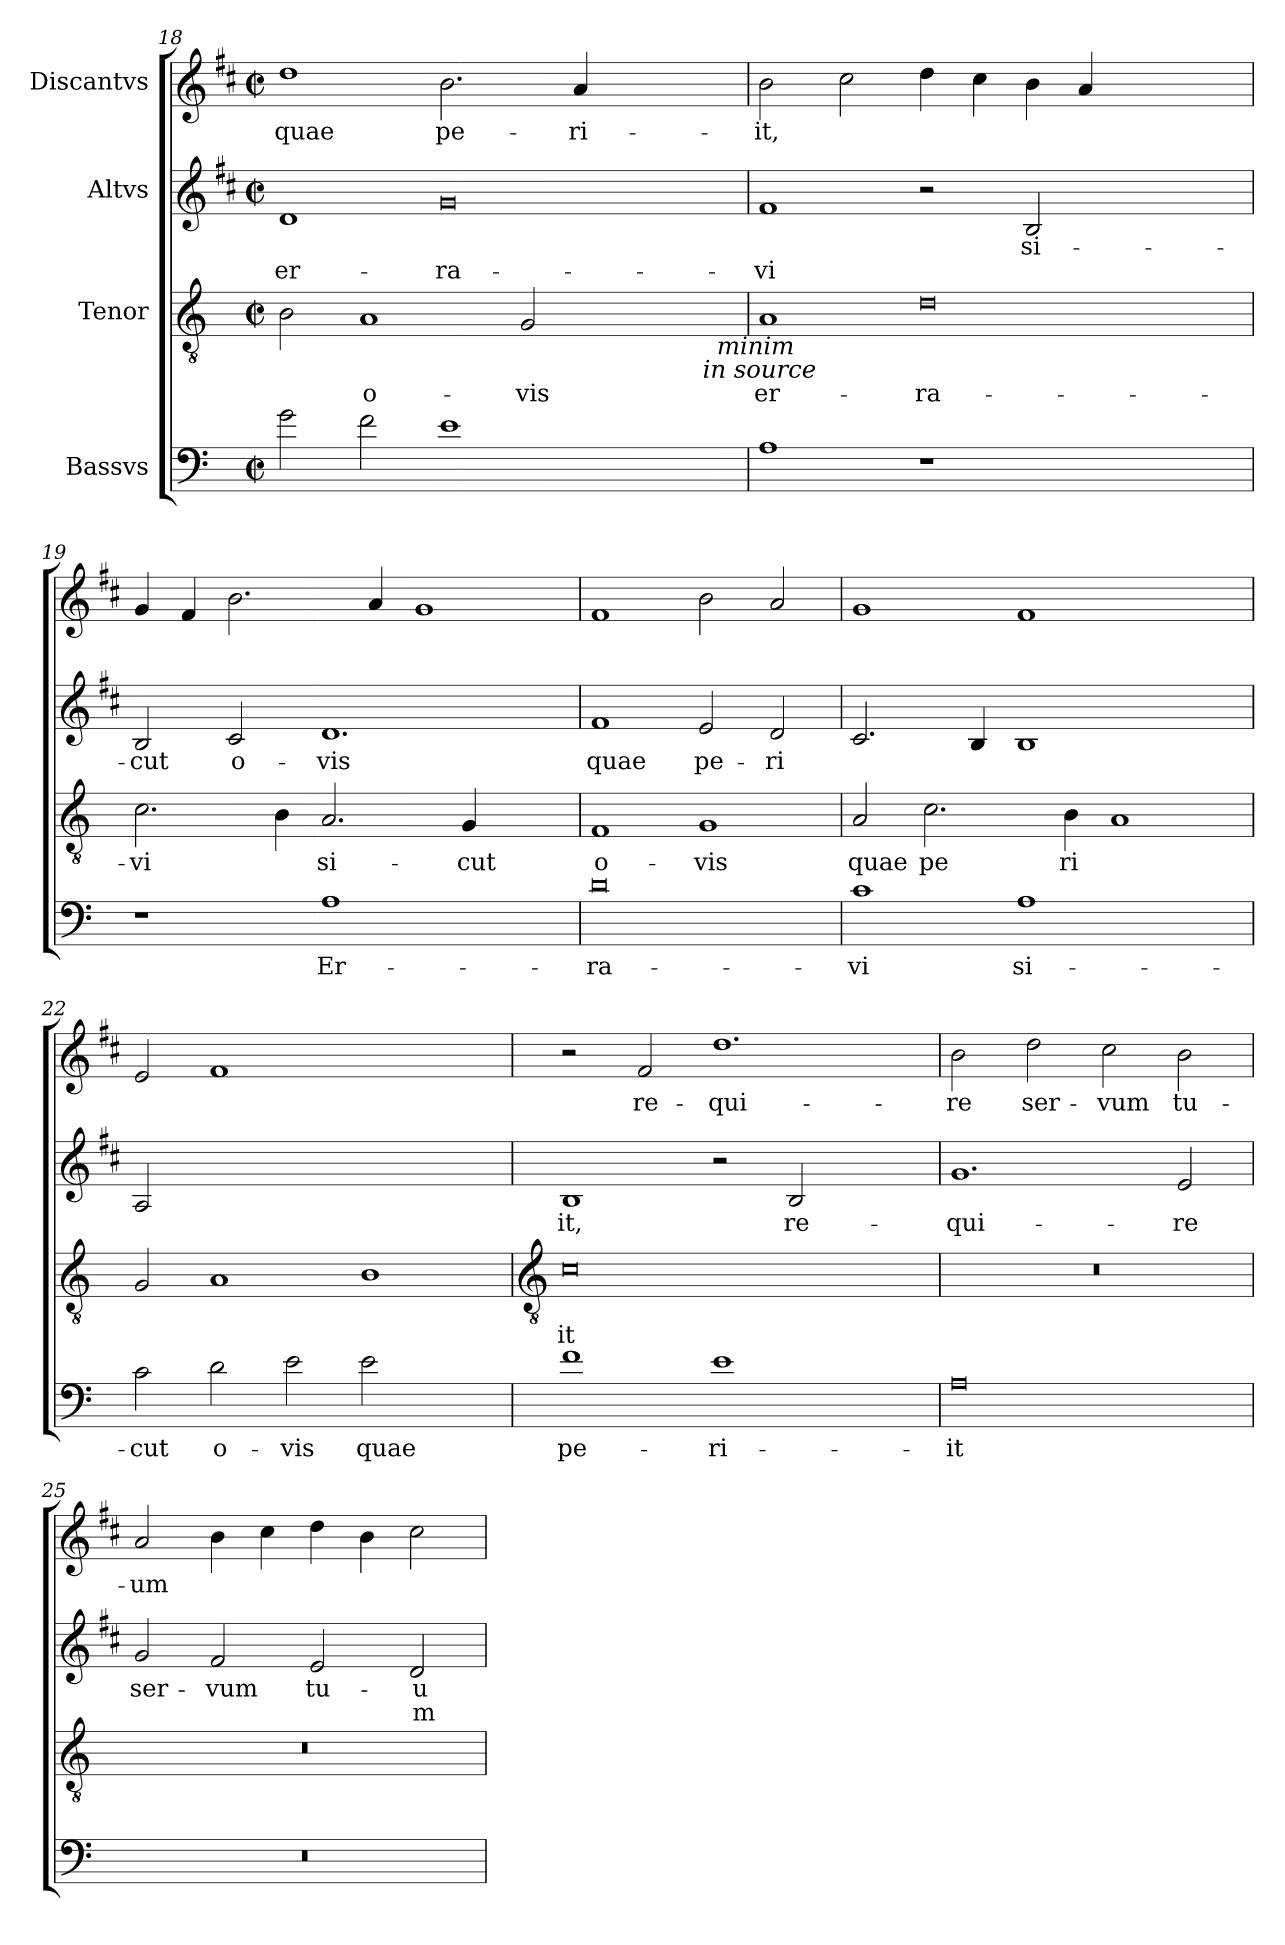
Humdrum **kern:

**kern	**text	**kern	**text	**kern	**text	**text	**kern	**text
*part4	*part4	*part3	*part3	*part2	*part2	*part2	*part1	*part1
*staff4	*staff4	*staff3	*staff3	*staff2	*staff2	*staff2	*staff1	*staff1
*I"Bassvs	*	*I"Tenor	*	*I"Altvs	*	*	*I"Discantvs	*
!!LO:LB:g=z
*clefF4	*	*clefGv2	*	*clefG2	*	*	*clefG2	*
*ITrd8c14	*	*	*	*ITrd1c2	*	*	*ITrd1c2	*
*k[]	*	*k[]	*	*k[]	*	*	*k[]	*
*C:	*	*C:	*	*C:	*	*	*C:	*
*M4/2	*	*M4/2	*	*M4/2	*	*	*M4/2	*
*met(c|)	*	*met(c|)	*	*met(c|)	*	*	*met(c|)	*
=18	=18	=18	=18	=18	=18	=18	=18	=18
!	!	!	!	!	!	!LO:LY:b	!	!LO:LY:b
2G	.	2B	.	1c	.	er-	1cc	quae
!	!	!	!LO:LY:b	!	!	!	!	!
2F	.	1A	o-	.	.	.	.	.
!	!	!	!	!	!	!LO:LY:b	!	!LO:LY:b
1E	.	.	.	0f	.	-ra-	2.a	pe-
!	!	!	!LO:LY:b	!	!	!	!	!
.	.	2G	-vis	.	.	.	.	.
!	!	!	!	!	!	!	!	!LO:LY:b
.	.	.	.	.	.	.	4g	-ri-
1ryy	.	1ryy	.	.	.	.	1ryy	.
=18A	=18A	=18A	=18A	=18A	=18A	=18A	=18A	=18A
!	!	!LO:TX:b:i:cj:t=minim \nin source	!	!	!	!	!	!
!	!	!	!LO:LY:b	!	!	!LO:LY:b	!	!LO:LY:b
1AA	.	1A	er-	1e	.	-vi	2a	-it,
.	.	.	.	.	.	.	2b	.
!	!	!	!LO:LY:b	!	!	!	!	!
1r	.	0d	-ra-	2r	.	.	4cc	.
.	.	.	.	.	.	.	4b	.
!	!	!	!	!	!LO:LY:b	!	!	!
.	.	.	.	2A	si-	.	4a	.
.	.	.	.	.	.	.	4g	.
1ryy	.	.	.	1ryy	.	.	1ryy	.
=19A	=19A	=19A	=19A	=19A	=19A	=19A	=19A	=19A
!	!	!	!LO:LY:b	!	!LO:LY:b	!	!	!
1r	.	2.c	-vi	2A	-cut	.	4f	.
.	.	.	.	.	.	.	4e	.
!	!	!	!	!	!LO:LY:b	!	!	!
.	.	.	.	2B	o-	.	2.a	.
.	.	4B	.	.	.	.	.	.
!	!LO:LY:b	!	!LO:LY:b	!	!LO:LY:b	!	!	!
1AA	Er-	2.A	si-	1.c	-vis	.	.	.
.	.	.	.	.	.	.	4g	.
.	.	.	.	.	.	.	1f	.
!	!	!	!LO:LY:b	!	!	!	!	!
.	.	4G	-cut	.	.	.	.	.
2ryy	.	2ryy	.	.	.	.	.	.
=20A	=20A	=20A	=20A	=20A	=20A	=20A	=20A	=20A
!	!LO:LY:b	!	!LO:LY:b	!	!LO:LY:b	!	!	!
0D	-ra-	1F	o-	1e	quae	.	1e	.
!	!	!	!LO:LY:b	!	!LO:LY:b	!	!	!
.	.	1G	-vis	2d	pe-	.	2a	.
!	!	!	!	!	!LO:LY:b	!	!	!
.	.	.	.	2c	-ri	.	2g	.
=21A	=21A	=21A	=21A	=21A	=21A	=21A	=21A	=21A
!	!LO:LY:b	!	!LO:LY:b	!	!	!	!	!
1C	-vi	2A	quae	2.B	.	.	1f	.
!	!	!	!LO:LY:b	!	!	!	!	!
.	.	2.c	pe	.	.	.	.	.
.	.	.	.	4A	.	.	.	.
!	!LO:LY:b	!	!	!	!	!	!	!
1AA	si-	.	.	1A	.	.	1e	.
!	!	!	!LO:LY:b	!	!	!	!	!
.	.	4B	ri	.	.	.	.	.
.	.	1A	.	.	.	.	.	.
2ryy	.	.	.	2ryy	.	.	2ryy	.
=22A	=22A	=22A	=22A	=22A	=22A	=22A	=22A	=22A
!	!LO:LY:b	!	!	!	!	!	!	!
2C	-cut	2G	.	2G	.	.	2d	.
!	!LO:LY:b	!	!	!	!	!	!	!
2D	o-	1A	.	0ryy	.	.	1e	.
!	!LO:LY:b	!	!	!	!	!	!	!
2E	-vis	.	.	.	.	.	.	.
!	!LO:LY:b	!	!	!	!	!	!	!
2E	quae	1B	.	.	.	.	1ryy	.
2ryy	.	.	.	.	.	.	.	.
!!LO:LB:g=z
=23	=23	=23	=23	=23	=23	=23	=23	=23
*	*	*clefGv2	*	*	*	*	*	*
!	!LO:LY:b	!	!LO:LY:b	!	!LO:LY:b	!	!	!
1F	pe-	0c	it	1A	it,	.	2r	.
!	!	!	!	!	!	!	!	!LO:LY:b
.	.	.	.	.	.	.	2e	re-
!	!LO:LY:b	!	!	!	!	!	!	!LO:LY:b
1E	-ri-	.	.	2r	.	.	1.cc	-qui-
!	!	!	!	!	!LO:LY:b	!	!	!
.	.	.	.	2A	re-	.	.	.
2ryy	.	2ryy	.	2ryy	.	.	.	.
!!LO:LB:g=z
=24	=24	=24	=24	=24	=24	=24	=24	=24
!	!LO:LY:b	!	!	!	!LO:LY:b	!	!	!LO:LY:b
0AA	-it	0r	.	1.f	-qui-	.	2a	-re
!	!	!	!	!	!	!	!	!LO:LY:b
.	.	.	.	.	.	.	2cc	ser-
!	!	!	!	!	!	!	!	!LO:LY:b
.	.	.	.	.	.	.	2b	-vum
!	!	!	!	!	!LO:LY:b	!	!	!LO:LY:b
.	.	.	.	2d	-re	.	2a	tu-
=25	=25	=25	=25	=25	=25	=25	=25	=25
!	!	!	!	!	!LO:LY:b	!	!	!LO:LY:b
0r	.	0r	.	2f	ser-	.	2g	-um
!	!	!	!	!	!LO:LY:b	!	!	!
.	.	.	.	2e	-vum	.	4a	.
.	.	.	.	.	.	.	4b	.
!	!	!	!	!	!LO:LY:b	!	!	!
.	.	.	.	2d	tu-	.	4cc	.
.	.	.	.	.	.	.	4a	.
!	!	!	!	!	!LO:LY:b	!LO:LY:b	!	!
.	.	.	.	2c	-u	m	2b	.
=	=	=	=	=	=	=	=	=
*-	*-	*-	*-	*-	*-	*-	*-	*-
